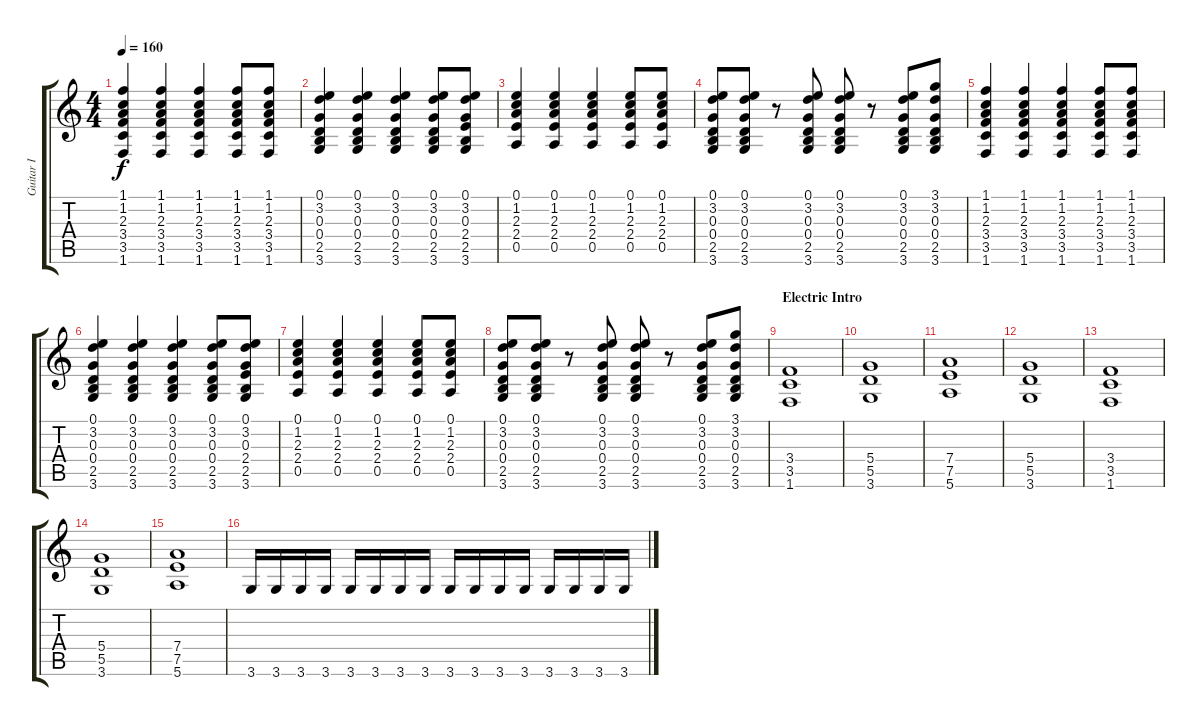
\track ("Guitar I" "Guitar I") {instrument overdrivenguitar}
\staff {score tabs}
\tuning (E4 B3 G3 D3 A2 E2) {hide}
\ts (4 4)
\tempo 160
\clef g2
\ks c
(1.1 1.2 2.3 3.4 3.5 1.6).4{dy f} (1.1 1.2 2.3 3.4 3.5 1.6).4 (1.1 1.2 2.3 3.4 3.5 1.6).4 (1.1 1.2 2.3 3.4 3.5 1.6).8 (1.1 1.2 2.3 3.4 3.5 1.6).8 |
(0.1 3.2 0.3 0.4 2.5 3.6).4 (0.1 3.2 0.3 0.4 2.5 3.6).4 (0.1 3.2 0.3 0.4 2.5 3.6).4 (0.1 3.2 0.3 0.4 2.5 3.6).8 (0.1 3.2 0.3 2.4 2.5 3.6).8 |
(0.1 1.2 2.3 2.4 0.5).4 (0.1 1.2 2.3 2.4 0.5).4 (0.1 1.2 2.3 2.4 0.5).4 (0.1 1.2 2.3 2.4 0.5).8 (0.1 1.2 2.3 2.4 0.5).8 |
(0.1 3.2 0.3 0.4 2.5 3.6).8 (0.1 3.2 0.3 0.4 2.5 3.6).8 r.8 (0.1 3.2 0.3 0.4 2.5 3.6).8 (0.1 3.2 0.3 0.4 2.5 3.6).8 r.8 (0.1 3.2 0.3 0.4 2.5 3.6).8 (3.1 3.2 0.3 0.4 2.5 3.6).8 |
(1.1 1.2 2.3 3.4 3.5 1.6).4{volume 5} (1.1 1.2 2.3 3.4 3.5 1.6).4 (1.1 1.2 2.3 3.4 3.5 1.6).4 (1.1 1.2 2.3 3.4 3.5 1.6).8 (1.1 1.2 2.3 3.4 3.5 1.6).8 |
(0.1 3.2 0.3 0.4 2.5 3.6).4 (0.1 3.2 0.3 0.4 2.5 3.6).4 (0.1 3.2 0.3 0.4 2.5 3.6).4 (0.1 3.2 0.3 0.4 2.5 3.6).8 (0.1 3.2 0.3 2.4 2.5 3.6).8 |
(0.1 1.2 2.3 2.4 0.5).4 (0.1 1.2 2.3 2.4 0.5).4 (0.1 1.2 2.3 2.4 0.5).4 (0.1 1.2 2.3 2.4 0.5).8 (0.1 1.2 2.3 2.4 0.5).8 |
(0.1 3.2 0.3 0.4 2.5 3.6).8 (0.1 3.2 0.3 0.4 2.5 3.6).8 r.8 (0.1 3.2 0.3 0.4 2.5 3.6).8 (0.1 3.2 0.3 0.4 2.5 3.6).8 r.8 (0.1 3.2 0.3 0.4 2.5 3.6).8 (3.1 3.2 0.3 0.4 2.5 3.6).8 |
\section ("" "Electric Intro")
(3.4 3.5 1.6).1{volume 13 instrument overdrivenguitar} |
(5.4 5.5 3.6).1 |
(7.4 7.5 5.6).1 |
(5.4 5.5 3.6).1 |
(3.4 3.5 1.6).1 |
(5.4 5.5 3.6).1 |
(7.4 7.5 5.6).1 |
3.6.16 3.6.16 3.6.16 3.6.16 3.6.16 3.6.16 3.6.16 3.6.16 3.6.16 3.6.16 3.6.16 3.6.16 3.6.16 3.6.16 3.6.16 3.6.16
